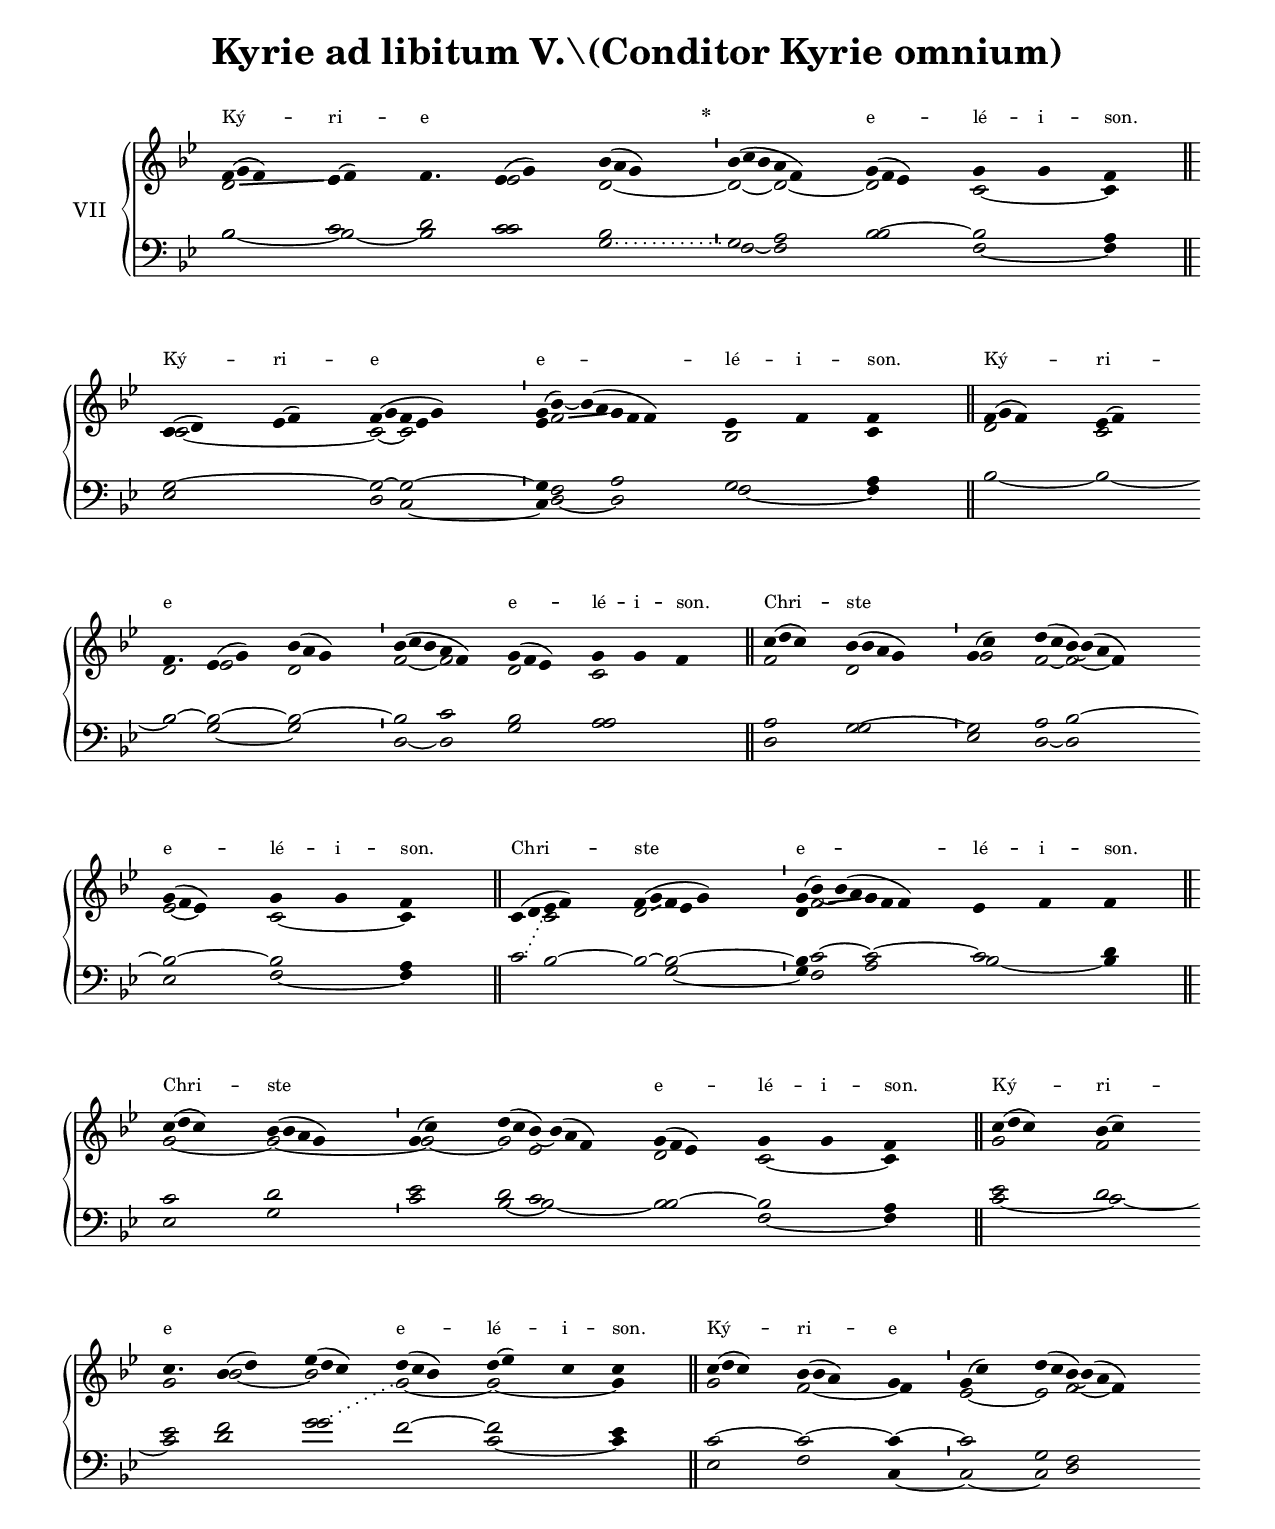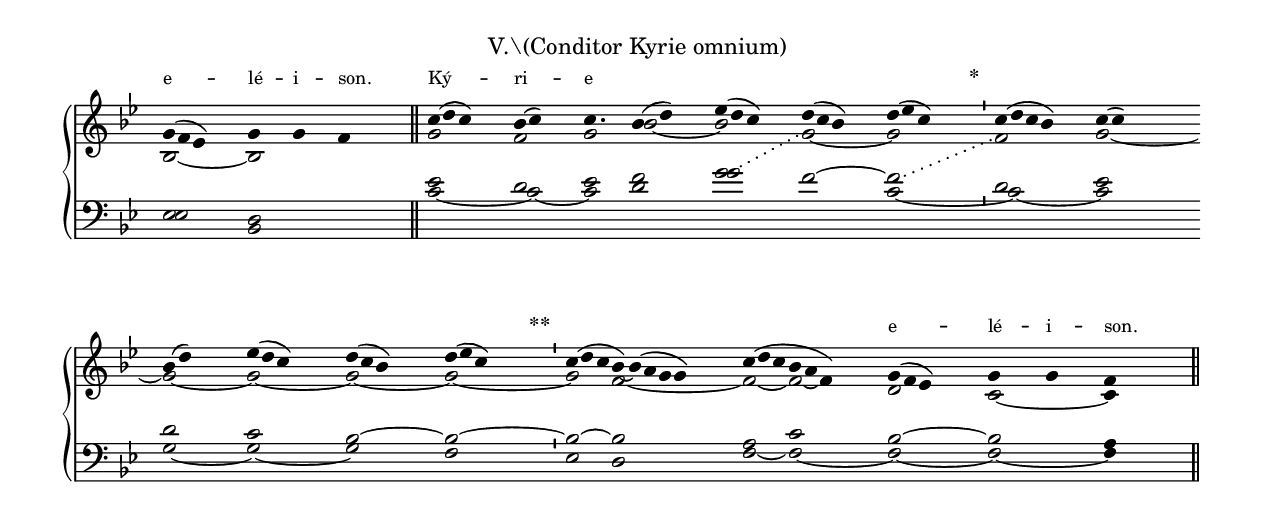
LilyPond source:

\version "2.18"
\include "gregorian.ly"
\include "noh2.ily"

%Page reference: page v.130
%(volume.page)

global = {
 \key f \mixolydian
 \cadenzaOn 
 \override Glissando #'thickness = #2.0
}

\header {
  title = \markup \center-column {"Kyrie ad libitum V.\\(Conditor Kyrie omnium)" \vspace #1 }
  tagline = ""
  composer = ""
}

\paper {
 #(include-special-characters)
  oddHeaderMarkup = \markup \fill-line {
    \line {}
    \center-column {
      \on-the-fly #first-page     " "
      \on-the-fly #not-first-page "V.\\(Conditor Kyrie omnium)"
    }
    \line { \on-the-fly #print-page-number-check-first \fromproperty #'page:page-number-string }
  }
  evenHeaderMarkup = \markup \fill-line {
    \line { \on-the-fly #print-page-number-check-first \fromproperty #'page:page-number-string }
    \center-column { "V.\\(Conditor Kyrie omnium)" }
    \line {}
  }
}

chantText = \lyricmode {
Ký -- ri -- e _ _ 
\set stanza = " * " _ e -- lé -- i -- son. 
Ký -- ri -- e e -- lé -- i -- son. 
Ký -- ri -- e _ _ _ e -- lé -- i -- son. 
Chri -- ste _ _ e -- lé -- i -- son. 
Chri -- ste e -- lé -- i -- son. 
Chri -- ste _ _ e -- lé -- i -- son. 
Ký -- ri -- e _ _ e -- lé -- i -- son. 
Ký -- ri -- e _ _ e -- lé -- i -- son. 
Ký -- ri -- e _ _ _ _ 
\set stanza = " * " _ _ _ _ _ _ 
\set stanza = " ** "  _ _ e -- lé -- i -- son. }

chantMusic = {
\tieDown   f'4 ( g'4 f'4) ees'4 ( f'4) f'4. ees'4 ( g'4) bes'4 ( a'4 g'4) \divisioMinima
 bes'4 ( c''4 bes'4 a'4 f'4) g'4 ( f'4 ees'4) g'4 g'4 f'4 \finalis
 \forceBreak
 c'4 ( d'4) ees'4 ( f'4) f'4 ( g'4 f'4 ees'4 g'4) \divisioMinima
 g'4 ( bes'4) ~ bes'4 ( a'4 g'4 f'4 f'4) ees'4 f'4 f'4 \finalis
 f'4 ( g'4 f'4) ees'4 ( f'4) \forceBreak
 f'4. ees'4 ( g'4) bes'4 ( a'4 g'4) \divisioMinima
 bes'4 ( c''4 bes'4 a'4 f'4) g'4 ( f'4 ees'4) g'4 g'4 f'4 \finalis
 c''4 ( d''4 c''4) bes'4 ( bes'4 a'4 g'4) \divisioMinima
 g'4 ( c''4) d''4 ( c''4 bes'4) ~ bes'4 ( a'4 f'4) \forceBreak
 g'4 ( f'4 ees'4) g'4 g'4 f'4 \finalis
 c'4 ( d'4 ees'4 f'4) f'4 ( g'4 f'4 ees'4 g'4) \divisioMinima
 g'4 ( bes'4) ~ bes'4 ( a'4 g'4 f'4 f'4) ees'4 f'4 f'4 \finalis
 \forceBreak
 c''4 ( d''4 c''4) bes'4 ( bes'4 a'4 g'4) \divisioMinima
 g'4 ( c''4) d''4 ( c''4 bes'4) ~ bes'4 ( a'4 f'4) g'4 ( f'4 ees'4) g'4 g'4 f'4 \finalis
 c''4 ( d''4 c''4) bes'4 ( c''4) \forceBreak
 c''4. bes'4 ( d''4) ees''4 ( d''4 c''4) d''4 ( c''4 bes'4) d''4 ( ees''4) c''4 c''4 \finalis
 c''4 ( d''4 c''4) bes'4 ( bes'4 a'4) g'4 \divisioMinima
 g'4 ( c''4) d''4 ( c''4 bes'4) ~ bes'4 ( a'4 f'4) \forceBreak
 g'4 ( f'4 ees'4) g'4 g'4 f'4 \finalis
 c''4 ( d''4 c''4) bes'4 ( c''4) c''4. bes'4 ( d''4) ees''4 ( d''4 c''4) d''4 ( c''4 bes'4) d''4 ( ees''4 c''4) \divisioMinima
 c''4 ( d''4 c''4 bes'4) c''4 ( c''4) \forceBreak
 bes'4 ( d''4) ees''4 ( d''4 c''4) d''4 ( c''4 bes'4) d''4 ( ees''4 c''4) \divisioMinima
 c''4 ( d''4 c''4 bes'4) ~ bes'4 ( a'4 g'4 g'4) c''4 ( d''4 c''4 bes'4 a'4 f'4) g'4 ( f'4 ees'4) g'4 g'4 f'4 \finalis

}

altoMusic = {
d'2*3/2 -\tweak Glissando.Y-offset #-0.8 \glissando ees'4 r2*5/4 ees'2 d'2*3/2 ~ \divisioMinima
d'2*3/2 ~ d'2 ~ d'2*3/2 c'2 ~ c'4 \finalis
c'2*4/2 ~ c'2 ~ c'2*3/2 \divisioMinima
ees'4 f'2*3/2 -\tweak Glissando.Y-offset #-0.8 \glissando g'4 r2 bes2 c'4 \finalis
d'2*3/2 c'2 d'2*3/4 ees'2 d'2*3/2 \divisioMinima
f'2*3/2 ~ f'2 d'2*3/2 c'2*3/2 \finalis
f'2*3/2 d'2*4/2 \divisioMinima
g'2 f'2 ~ f'2*3/2 ~ f'4 ees'2 ~ ees'4 c'2 ~ c'4 \finalis
r2 c'2 d'2 -\tweak Glissando.Y-offset #-0.8 \glissando f'4 r2 \divisioMinima
d'4 f'2*3/2 -\tweak Glissando.Y-offset #-0.8 \glissando g'4 r2*5/2 \finalis
g'2*3/2 ~ g'2*4/2 ~ \divisioMinima
g'2 ~ g'2 ees'2*4/2 d'2*3/2 c'2 ~ c'4 \finalis
g'2*3/2 f'2 g'2*3/4 bes'2 ~ bes'2*3/2 g'2*3/2 ~ g'2*3/2 ~ g'4 \finalis
g'2*3/2 f'2*3/2 ~ f'4 \divisioMinima
ees'2 ~ ees'2 f'2*3/2 ~ f'4 bes2*3/2 ~ bes2*3/2 \finalis
g'2*3/2 f'2 g'2*3/4 bes'2 ~ bes'2*3/2 g'2*3/2 ~ g'2*3/2 \divisioMinima
f'2*4/2 g'2 ~ g'2 ~ g'2*3/2 ~ g'2*3/2 ~ g'2*3/2 ~ \divisioMinima
g'2*3/2 f'2*5/2 ~ f'2*3/2 ~ f'2 ~ f'4 d'2*3/2 c'2 ~ c'4 \finalis
}

tenorMusic = {
bes2*3/2 c'2 d'2*3/4 \shiftRight c'2 bes2*3/2 \divisioMinima
g2*3/2 a2 bes2*3/2 ~ bes2 a4 \finalis
g2*4/2 ~ g2 ~ g2*3/2 ~ \divisioMinima
g4 f2*3/2 a2*3/2 g2 a4 \finalis
r2*5/2 bes2*3/4 ~ bes2 ~ bes2*3/2 ~ \divisioMinima
bes2*3/2 c'2 bes2*3/2 a2*3/2 \finalis
a2*3/2 g2*4/2 ~ \divisioMinima
g2 a2 bes2*4/2 ~ bes2*3/2 ~ bes2 a4 \finalis
c'2 bes2 ~ bes2 ~ bes2*3/2 ~ \divisioMinima
bes4 c'2*3/2 ~ c'2*3/2 ~ c'2 d'4 \finalis
c'2*3/2 d'2*4/2 \divisioMinima
ees'2 d'2 c'2*4/2 \shiftRight bes2*3/2 ~ bes2 a4 \finalis
ees'2*3/2 d'2 ees'2*3/4 f'2 g'2*3/2 f'2*3/2 ~ f'2*3/2 ees'4 \finalis
c'2*3/2 ~ c'2*3/2 ~ c'4 ~ \divisioMinima
c'2 g2 f2*4/2 \shiftRight ees2*3/2 d2*3/2 \finalis
ees'2*3/2 d'2 ees'2*3/4 f'2 \shiftRight g'2*3/2 f'2*3/2 ~ f'2*3/2 \divisioMinima
d'2*4/2 ees'2 d'2 c'2*3/2 bes2*3/2 ~ bes2*3/2 ~ \divisioMinima
bes2*3/2 ~ bes2*5/2 a2*3/2 c'2*3/2 bes2*3/2 ~ bes2 a4 \finalis
}

bassMusic = {
bes2*3/2 ~ bes2 ~ bes2*3/4 c'2 g2*3/2 \divisioMinima
f2*3/2 ~ f2 \shiftRight bes2*3/2 f2 ~ f4 \finalis
ees2*4/2 d2 c2*3/2 ~ \divisioMinima
c4 d2*3/2 ~ d2*3/2 f2 ~ f4 \finalis
bes2*3/2 ~ bes2 ~ bes2*3/4 g2 ~ g2*3/2 \divisioMinima
d2*3/2 ~ d2 g2*3/2 \shiftRight a2*3/2 \finalis
d2*3/2 \shiftRight g2*4/2 \divisioMinima
ees2 d2 ~ d2*4/2 ees2*3/2 f2 ~ f4 \finalis
r2*6/2 g2*3/2 ~ \divisioMinima
g4 f2*3/2 a2*3/2 bes2 ~ bes4 \finalis
ees2*3/2 g2*4/2 \divisioMinima
c'2 bes2 ~ bes2*4/2 ~ bes2*3/2 f2 ~ f4 \finalis
c'2*3/2 ~ c'2 ~ c'2*3/4 d'2 \shiftRight g'2*3/2 r2*3/2 c'2*3/2 ~ c'4 \finalis
ees2*3/2 f2*3/2 c4 ~ \divisioMinima
c2 ~ c2 d2*4/2 ees2*3/2 bes,2*3/2 \finalis
c'2*3/2 ~ c'2 ~ c'2*3/4 d'2 g'2*3/2 r2*3/2 c'2*3/2 ~ \divisioMinima
c'2*4/2 ~ c'2 g2 ~ g2*3/2 ~ g2*3/2 f2*3/2 \divisioMinima
ees2*3/2 d2*5/2 f2*3/2 ~ f2*3/2 ~ f2*3/2 ~ f2 ~ f4 \finalis
}

voiceLines = {
\voiceLineStyle


s2*17/4
\allowVoiceLineBreak
\voiceLine "down" "down" g2*3/2 g2*1/2


s2*145/4
\allowVoiceLineBreak
\voiceLine "down" "up" c'2*2/2 c'2*1/2


s2*91/4
\allowVoiceLineBreak
\voiceLine "down" "up" g'2*3/2 g'2*1/2


s2*71/4
\allowVoiceLineBreak
\voiceLine "down" "up" g'2*3/2 g'2*1/2


s2*2/2
\allowVoiceLineBreak
\voiceLine "down" "up" f'2*3/2 f'2*1/2


}

\score{
  <<
    \new Lyrics
    \new GrandStaff <<
      \set GrandStaff.autoBeaming = ##f
      \set GrandStaff.instrumentName = \markup \center-column {
        "VII"
      }
      \new Staff = up <<
        \new Voice = "chant" {
          \voiceOne \global \chantMusic
        }
        \new Voice {
          \voiceTwo \global \altoMusic
        }
      >>

      \new Staff = down <<
        \clef bass
        \new Voice {
          \voiceOne \global \tenorMusic
        }
        \new Voice {
          \voiceTwo \global \bassMusic
        }
	\new Voice {
        \voiceThree \global \voiceLines
        }
      >>
    >>
    \context Lyrics {
      \lyricsto chant {
      \chantText
    }
    }
  >>
  \layout{
  }
  
}
